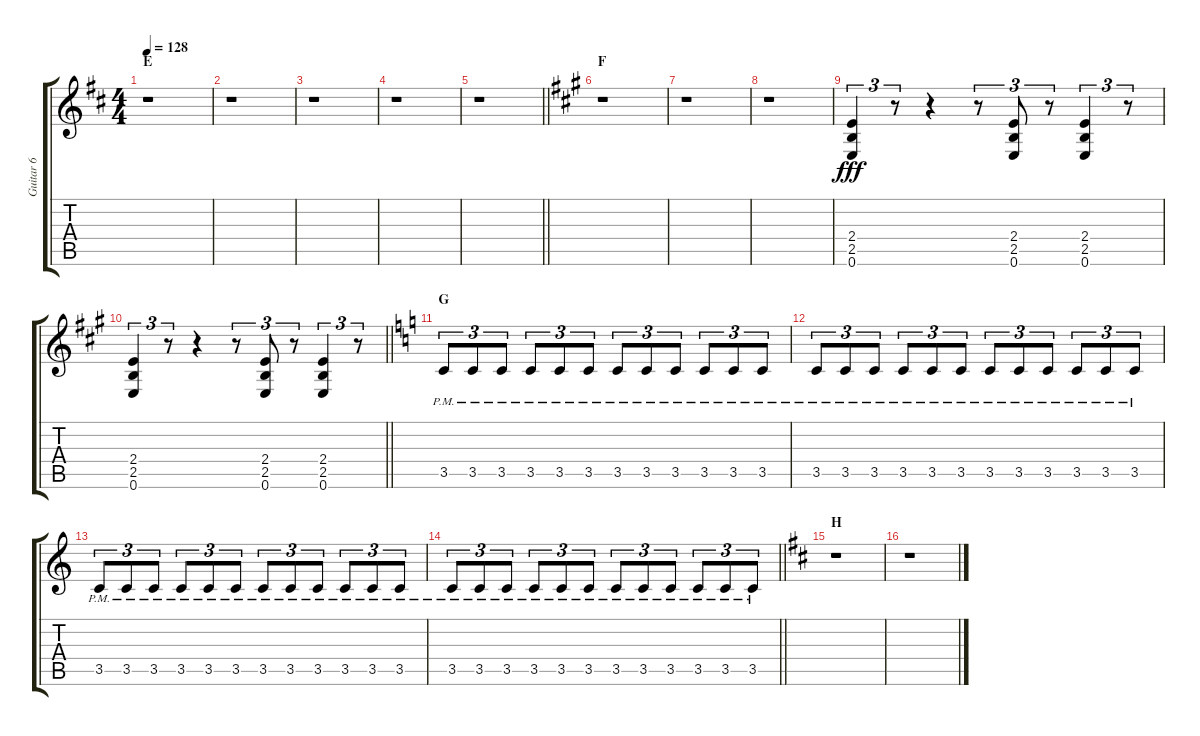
\track ("Guitar 6" "Guitar 6") {instrument distortionguitar}
\staff {score tabs}
\tuning (E4 B3 G3 D3 A2 E2) {hide}
\ts (4 4)
\section ("" "E")
\tempo 128
\clef g2
\ks d
r.1{dy fff} |
r.1 |
r.1 |
r.1 |
\barLineRight lightlight
r.1 |
\section ("" "F")
\ks a
r.1 |
r.1 |
r.1{volume 0} |
(2.4 2.5 0.6).4{tu (3 2) volume 13} r.8{tu (3 2)} r.4 r.8{tu (3 2)} (2.4 2.5 0.6).8{tu (3 2)} r.8{tu (3 2)} (2.4 2.5 0.6).4{tu (3 2)} r.8{tu (3 2)} |
\barLineRight lightlight
(2.4 2.5 0.6).4{tu (3 2)} r.8{tu (3 2)} r.4 r.8{tu (3 2)} (2.4 2.5 0.6).8{tu (3 2)} r.8{tu (3 2)} (2.4 2.5 0.6).4{tu (3 2)} r.8{tu (3 2)} |
\section ("" "G")
\ks c
3.5{pm}.8{tu (3 2)} 3.5{pm}.8{tu (3 2)} 3.5{pm}.8{tu (3 2)} 3.5{pm}.8{tu (3 2)} 3.5{pm}.8{tu (3 2)} 3.5{pm}.8{tu (3 2)} 3.5{pm}.8{tu (3 2)} 3.5{pm}.8{tu (3 2)} 3.5{pm}.8{tu (3 2)} 3.5{pm}.8{tu (3 2)} 3.5{pm}.8{tu (3 2)} 3.5{pm}.8{tu (3 2)} |
3.5{pm}.8{tu (3 2)} 3.5{pm}.8{tu (3 2)} 3.5{pm}.8{tu (3 2)} 3.5{pm}.8{tu (3 2)} 3.5{pm}.8{tu (3 2)} 3.5{pm}.8{tu (3 2)} 3.5{pm}.8{tu (3 2)} 3.5{pm}.8{tu (3 2)} 3.5{pm}.8{tu (3 2)} 3.5{pm}.8{tu (3 2)} 3.5{pm}.8{tu (3 2)} 3.5{pm}.8{tu (3 2)} |
3.5{pm}.8{tu (3 2)} 3.5{pm}.8{tu (3 2)} 3.5{pm}.8{tu (3 2)} 3.5{pm}.8{tu (3 2)} 3.5{pm}.8{tu (3 2)} 3.5{pm}.8{tu (3 2)} 3.5{pm}.8{tu (3 2)} 3.5{pm}.8{tu (3 2)} 3.5{pm}.8{tu (3 2)} 3.5{pm}.8{tu (3 2)} 3.5{pm}.8{tu (3 2)} 3.5{pm}.8{tu (3 2)} |
\barLineRight lightlight
3.5{pm}.8{tu (3 2)} 3.5{pm}.8{tu (3 2)} 3.5{pm}.8{tu (3 2)} 3.5{pm}.8{tu (3 2)} 3.5{pm}.8{tu (3 2)} 3.5{pm}.8{tu (3 2)} 3.5{pm}.8{tu (3 2)} 3.5{pm}.8{tu (3 2)} 3.5{pm}.8{tu (3 2)} 3.5{pm}.8{tu (3 2)} 3.5{pm}.8{tu (3 2)} 3.5{pm}.8{tu (3 2)} |
\section ("" "H")
\ks d
r.1 |
r.1
